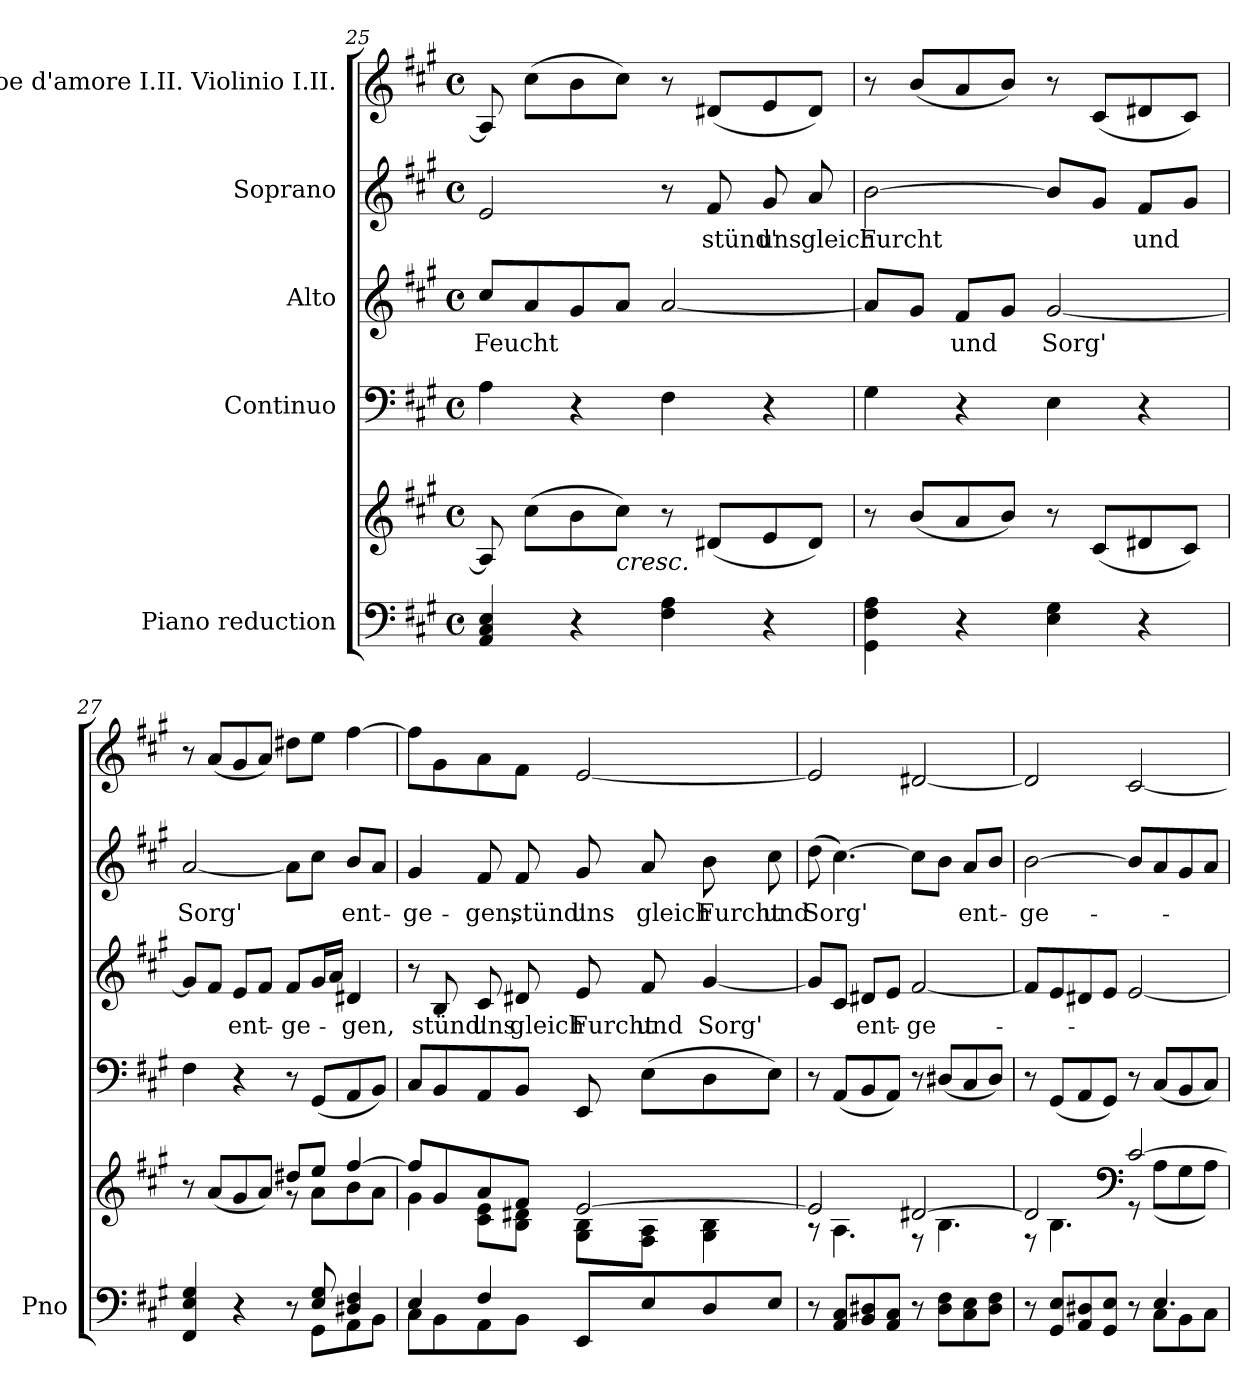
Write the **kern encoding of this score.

**kern	**kern	**kern	**kern	**text	**kern	**text	**kern
*part5	*part5	*part4	*part3	*part3	*part2	*part2	*part1
*staff6	*staff5	*staff4	*staff3	*staff3	*staff2	*staff2	*staff1
*I"Piano reduction	*	*I"Continuo	*I"Alto	*	*I"Soprano	*	*I"Oboe d'amore I.II. Violinio I.II.
*I'Pno	*	*	*	*	*	*	*
*clefF4	*clefG2	*clefF4	*clefG2	*	*clefG2	*	*clefG2
*k[f#c#g#]	*k[f#c#g#]	*k[f#c#g#]	*k[f#c#g#]	*	*k[f#c#g#]	*	*k[f#c#g#]
*M4/4	*M4/4	*M4/4	*M4/4	*	*M4/4	*	*M4/4
*met(c)	*met(c)	*met(c)	*met(c)	*	*met(c)	*	*met(c)
=25	=25	=25	=25	=25	=25	=25	=25
!	!	!	!	!LO:LY:b	!	!	!
4AA/ 4C#/ 4E/	8A/]	4A\	8cc#/L	Feucht	2e/	.	8A/]
.	(8cc#\L	.	8a/	.	.	.	(8cc#\L
4r	8b\	4r	8g#/	.	.	.	8b\
!	!LO:TX:b:i:t=cresc.	!	!	!	!	!	!
.	8cc#\J)	.	8a/J	.	.	.	8cc#\J)
4F#\ 4A\	8r	4F#\	[2a/	.	8r	.	8r
!	!	!	!	!	!	!LO:LY:b	!
.	(8d#X/L	.	.	.	8f#/	stünd'	(8d#X/L
!	!	!	!	!	!	!LO:LY:b	!
4r	8e/	4r	.	.	8g#/	uns	8e/
!	!	!	!	!	!	!LO:LY:b	!
.	8d#/J)	.	.	.	8a/	gleich	8d#/J)
!!LO:LB:g=z
=26	=26	=26	=26	=26	=26	=26	=26
!	!	!	!	!	!	!LO:LY:b	!
4GG#\ 4F#\ 4A\	8r	4G#\	8a/L]	.	[2b\	Furcht	8r
.	(8b/L	.	8g#/J	.	.	.	(8b/L
!	!	!	!	!LO:LY:b	!	!	!
4r	8a/	4r	8f#/L	und	.	.	8a/
.	8b/J)	.	8g#/J	.	.	.	8b/J)
!	!	!	!	!LO:LY:b	!	!	!
4E\ 4G#\	8r	4E\	[2g#/	Sorg'	8b/L]	.	8r
.	(8c#/L	.	.	.	8g#/J	.	(8c#/L
!	!	!	!	!	!	!LO:LY:b	!
4r	8d#X/	4r	.	.	8f#/L	und	8d#X/
.	8c#/J)	.	.	.	8g#/J	.	8c#/J)
=27	=27	=27	=27	=27	=27	=27	=27
*^	*^	*	*	*	*	*	*
!	!	!	!	!	!	!	!	!LO:LY:b	!
4FF#/ 4E/ 4G#/	4ryy	8r	8ryy	4F#\	8g#/L]	.	[2a/	Sorg'	8r
.	.	(<8a/L	8ryy	.	8f#/J	.	.	.	(8a/L
!	!	!	!	!	!	!LO:LY:b	!	!	!
4r	4ryy	8g#/	4ryy	4r	8e/L	ent-	.	.	8g#/
.	.	8a/J)	.	.	8f#/J	.	.	.	8a/J)
!	!	!	!	!	!	!LO:LY:b	!	!	!
8r	8ryy	8dd#X/L	8r	8r	8f#/L	-ge-	8a\L]	.	8dd#X\L
8E/ 8G#/	8GG#\L	8ee/J	8a\L	(8GG#/L	16g#/L	.	8cc#\J	.	8ee\J
.	.	.	.	.	16a/JJ	.	.	.	.
!	!	!	!	!	!	!LO:LY:b	!	!LO:LY:b	!
4D#X/ 4F#/	8AA\	[4ff#/	8b\	8AA/	4d#X/	-gen,	8b/L	ent-	[4ff#\
.	8BB\J	.	8a\J	8BB/J)	.	.	8a/J	.	.
=28	=28	=28	=28	=28	=28	=28	=28	=28	=28
!	!	!	!	!	!	!	!	!LO:LY:b	!
4E/	8C#\L	8ff#/L]	4g#\	8C#/L	8r	.	4g#/	ge-	8ff#\L]
!	!	!	!	!	!	!LO:LY:b	!	!	!
.	8BB\	8g#/	.	8BB/	8B/	stünd'	.	.	8g#\
!	!	!	!	!	!	!LO:LY:b	!	!LO:LY:b	!
4F#/	8AA\	8a/	8c#\ 8e\L	8AA/	8c#/	uns	8f#/	-gen,	8a\
!	!	!	!	!	!	!LO:LY:b	!	!LO:LY:b	!
.	8BB\J	8f#/J	8B\ 8d#X\J	8BB/J	8d#X/	gleich	8f#/	stünd'	8f#\J
!	!	!	!	!	!	!LO:LY:b	!	!LO:LY:b	!
8EE/L	2ryy	[2e/	8G#\ 8B\L	8EE/	8e/	Furcht	8g#/	uns	[2e/
!	!	!	!	!	!	!LO:LY:b	!	!LO:LY:b	!
8E/	.	.	8F#\ 8A\J	(8E\L	8f#/	und	8a/	gleich	.
!	!	!	!	!	!	!LO:LY:b	!	!LO:LY:b	!
8D/	.	.	4G#\ 4B\	8D\	[4g#/	Sorg'	8b\	Furcht	.
!	!	!	!	!	!	!	!	!LO:LY:b	!
8E/J	.	.	.	8E\J)	.	.	8cc#\	und	.
*v	*v	*	*	*	*	*	*	*	*
=29	=29	=29	=29	=29	=29	=29	=29	=29
!	!	!	!	!	!	!	!LO:LY:b	!
8r	2e/]	8r	8r	8g#/L]	.	(8dd\	Sorg'	2e/]
8AA/ 8C#/L	.	4.A\	(8AA/L	8c#/J	.	[4.cc#\)	.	.
!	!	!	!	!	!LO:LY:b	!	!	!
8BB/ 8D#X/	.	.	8BB/	8d#X/L	ent-	.	.	.
8AA/ 8C#/J	.	.	8AA/J)	8e/J	.	.	.	.
!	!	!	!	!	!LO:LY:b	!	!	!
8r	[2d#X/	8r	8r	[2f#/	-ge-	8cc#\L]	.	[2d#X/
8D#\ 8F#\L	.	4.B\	(8D#X/L	.	.	8b\J	.	.
!	!	!	!	!	!	!	!LO:LY:b	!
8C#\ 8E\	.	.	8C#/	.	.	8a/L	ent-	.
8D#\ 8F#\J	.	.	8D#/J)	.	.	8b/J	.	.
=30	=30	=30	=30	=30	=30	=30	=30	=30
*^	*	*	*	*	*	*	*	*
!	!	!	!	!	!	!	!	!LO:LY:b	!
8r	8ryy	2d#/]	8r	8r	8f#/L]	.	[2b\	-ge-	2d#/]
8GG#/ 8E/L	8ryy	.	4.B\	(8GG#/L	8e/	.	.	.	.
8AA/ 8D#X/	4ryy	.	.	8AA/	8d#X/	.	.	.	.
8GG#/ 8E/J	.	.	.	8GG#/J)	8e/J	.	.	.	.
*	*	*clefF4	*	*	*	*	*	*	*
8r	8ryy	[2c#/	8r	8r	[2e/	.	8b/L]	.	[2c#/
4.E/	8C#\L	.	(8A\L	(8C#/L	.	.	8a/	.	.
.	8BB\	.	8G#\	8BB/	.	.	8g#/	.	.
.	8C#\J	.	8A\J)	8C#/J)	.	.	8a/J	.	.
*v	*v	*	*	*	*	*	*	*	*
*	*v	*v	*	*	*	*	*	*
=	=	=	=	=	=	=	=
*-	*-	*-	*-	*-	*-	*-	*-
